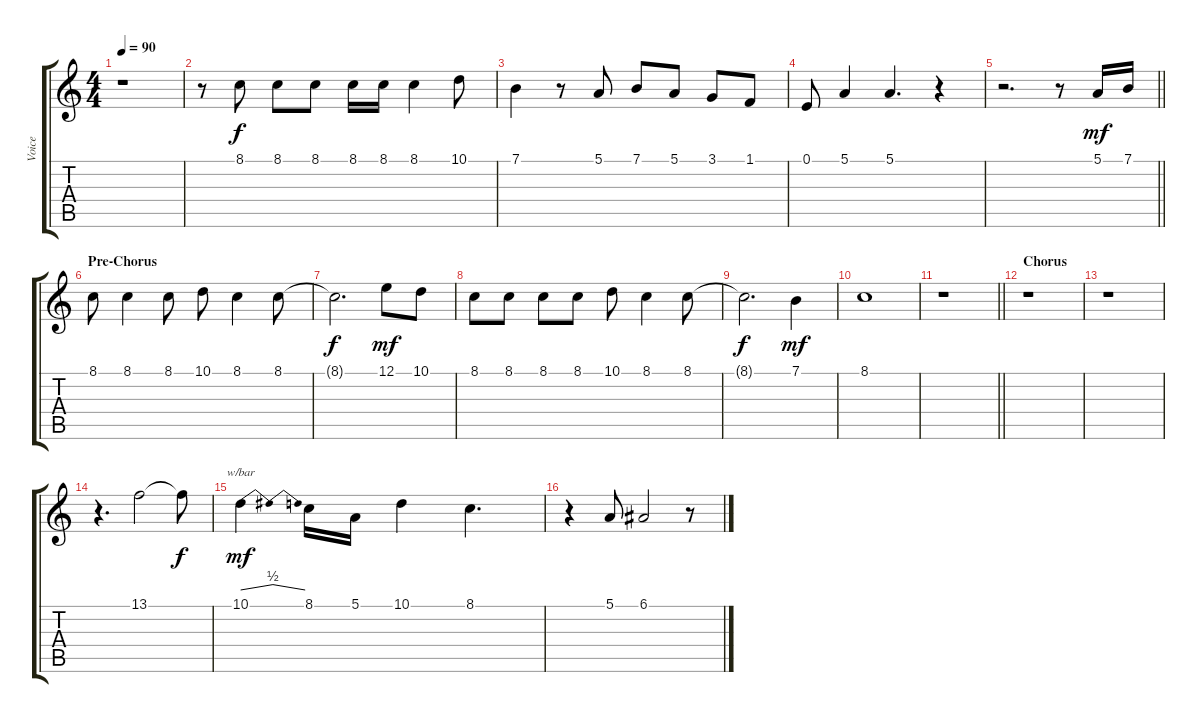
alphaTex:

\track ("Voice" "Voice") {instrument altosax}
\staff {score tabs}
\tuning (E4 B3 G3 D3 A2 E2) {hide}
\ts (4 4)
\tempo 90
\clef g2
\ks c
r.1{dy f} |
r.8 8.1.8 8.1.8 8.1.8 8.1.16 8.1.16 8.1.4 10.1.8 |
7.1.4 r.8 5.1.8 7.1.8 5.1.8 3.1.8 1.1.8 |
0.1.8 5.1.4 5.1.4{d} r.4 |
\barLineRight lightlight
r.2{d} r.8 5.1.16{dy mf} 7.1.16 |
\section ("" "Pre-Chorus")
8.1.8 8.1.4 8.1.8 10.1.8 8.1.4 8.1.8 |
8.1{t}.2{d dy f} 12.1.8{dy mf} 10.1.8 |
8.1.8 8.1.8 8.1.8 8.1.8 10.1.8 8.1.4 8.1.8 |
8.1{t}.2{d dy f} 7.1.4{dy mf} |
8.1.1 |
\barLineRight lightlight
r.1 |
\section ("" "Chorus")
r.1 |
r.1 |
r.4{d} 13.1.2 13.1{t}.8{dy f} |
10.1.4{tbe (dip default 0 0 30 2 60 0) dy mf} 8.1.16 5.1.16 10.1.4 8.1.4{d} |
r.4 5.1.8 6.1.2 r.8
